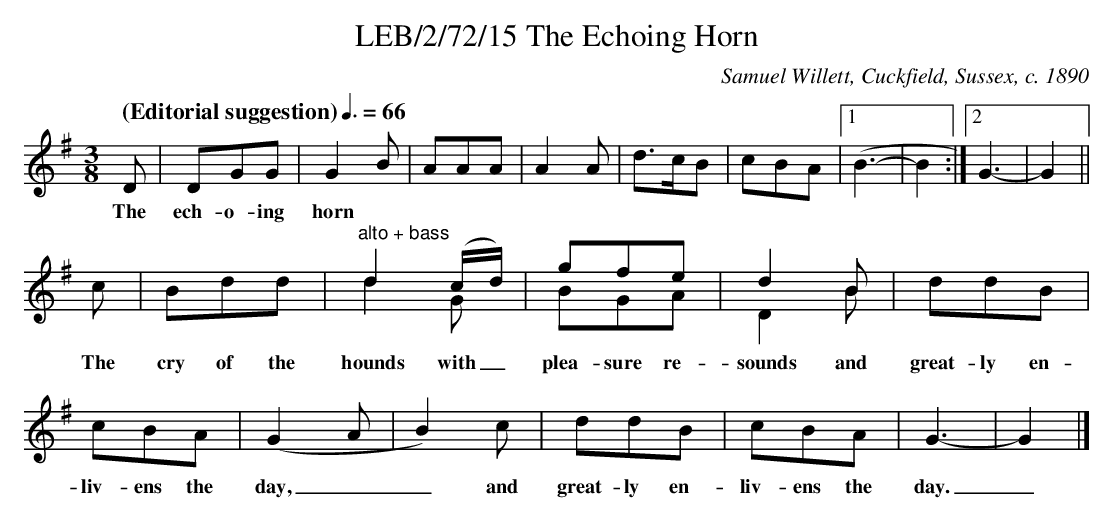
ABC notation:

X:1
T:LEB/2/72/15 The Echoing Horn
C:Samuel Willett, Cuckfield, Sussex, c. 1890
L:1/8
Q:"(Editorial suggestion)" 3/8=66
M:3/8
K:G
D | DGG | G2B | AAA | A2 A | d3/2c/2B | cBA |1 (B3- | B2 :|2 G3- | G2 ||
w: The ech-o-ing horn
c | Bdd | "^alto + bass"d2 (c/2d/2) & d2 G | gfe & BGA | d2 B & D2 B | ddB |
w: The cry of the hounds with_ plea-sure re-sounds and great-ly en-
cBA | (G2 A | B2) c | ddB | cBA | G3- | G2 |]
w: liv- ens the day,__ and great-ly en-liv-ens the day._
